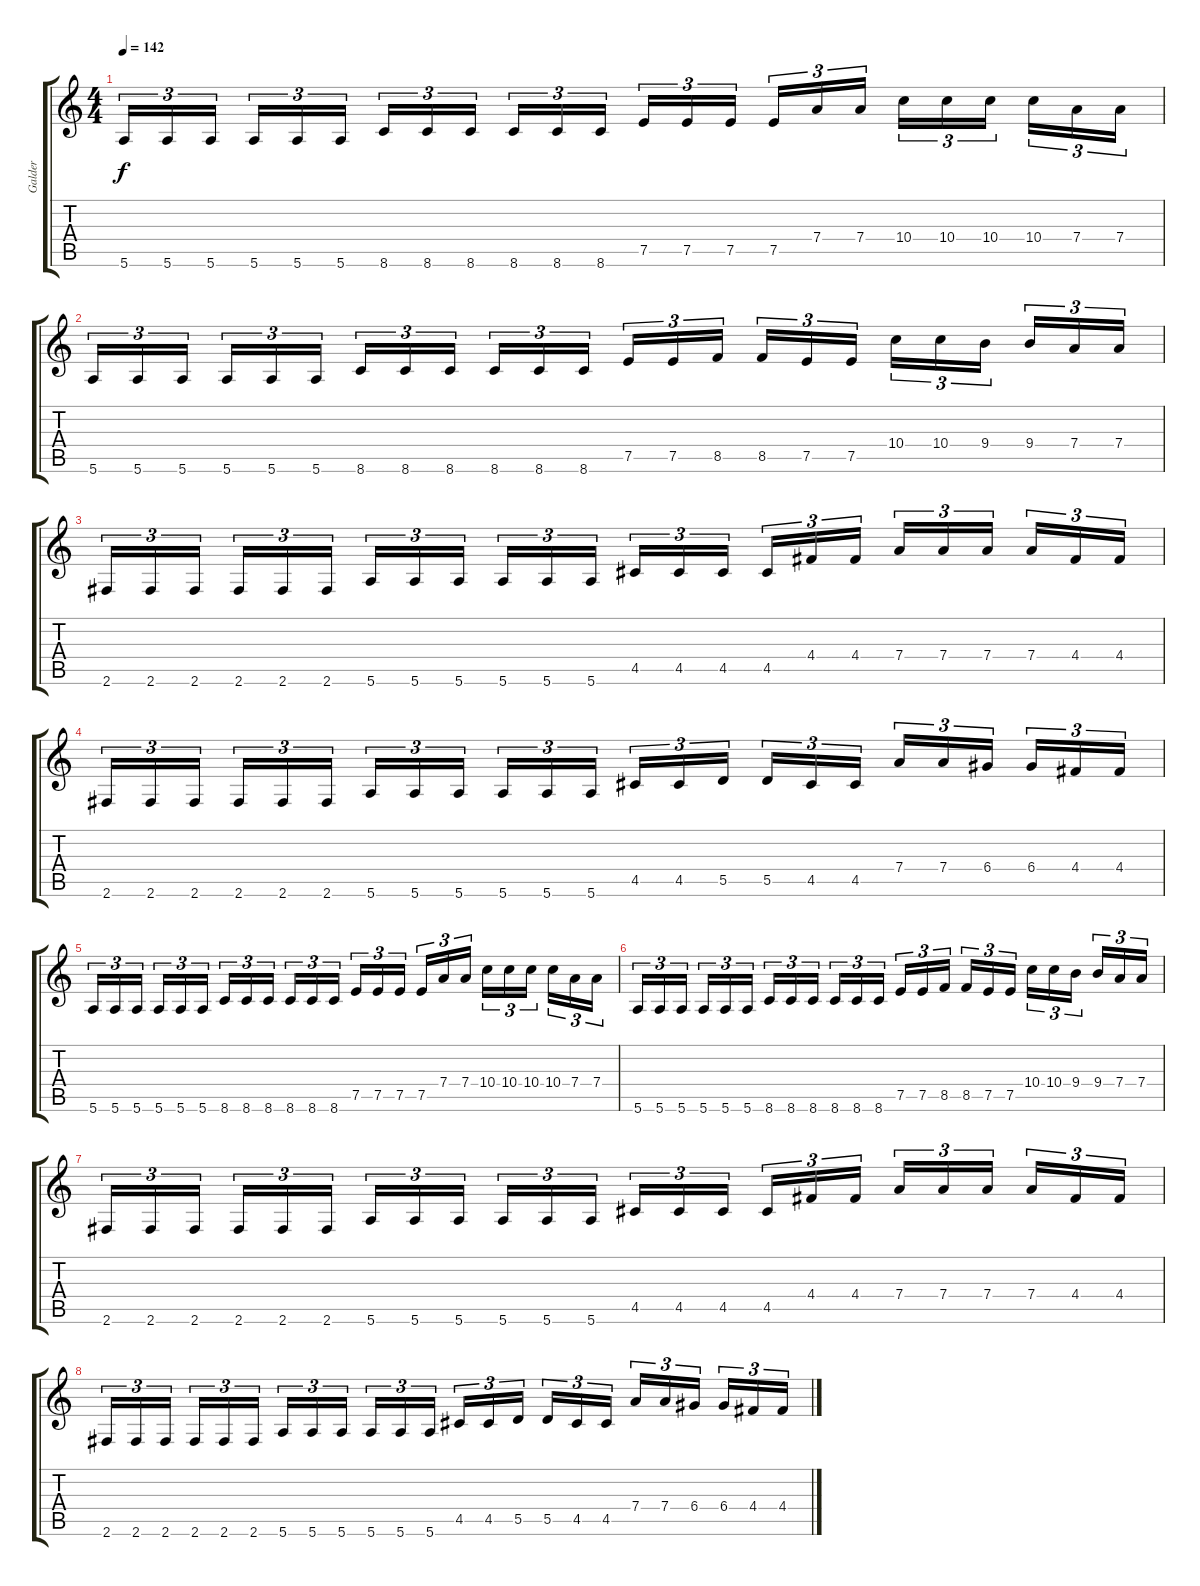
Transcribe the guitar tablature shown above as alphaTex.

\track ("Galder" "Galder") {instrument distortionguitar}
\staff {score tabs}
\tuning (E4 B3 G3 D3 A2 E2) {hide}
\ts (4 4)
\tempo 142
\clef g2
\ks c
5.6.16{tu (3 2) dy f} 5.6.16{tu (3 2)} 5.6.16{tu (3 2)} 5.6.16{tu (3 2)} 5.6.16{tu (3 2)} 5.6.16{tu (3 2)} 8.6.16{tu (3 2)} 8.6.16{tu (3 2)} 8.6.16{tu (3 2)} 8.6.16{tu (3 2)} 8.6.16{tu (3 2)} 8.6.16{tu (3 2)} 7.5.16{tu (3 2)} 7.5.16{tu (3 2)} 7.5.16{tu (3 2)} 7.5.16{tu (3 2)} 7.4.16{tu (3 2)} 7.4.16{tu (3 2)} 10.4.16{tu (3 2)} 10.4.16{tu (3 2)} 10.4.16{tu (3 2)} 10.4.16{tu (3 2)} 7.4.16{tu (3 2)} 7.4.16{tu (3 2)} |
5.6.16{tu (3 2)} 5.6.16{tu (3 2)} 5.6.16{tu (3 2)} 5.6.16{tu (3 2)} 5.6.16{tu (3 2)} 5.6.16{tu (3 2)} 8.6.16{tu (3 2)} 8.6.16{tu (3 2)} 8.6.16{tu (3 2)} 8.6.16{tu (3 2)} 8.6.16{tu (3 2)} 8.6.16{tu (3 2)} 7.5.16{tu (3 2)} 7.5.16{tu (3 2)} 8.5.16{tu (3 2)} 8.5.16{tu (3 2)} 7.5.16{tu (3 2)} 7.5.16{tu (3 2)} 10.4.16{tu (3 2)} 10.4.16{tu (3 2)} 9.4.16{tu (3 2)} 9.4.16{tu (3 2)} 7.4.16{tu (3 2)} 7.4.16{tu (3 2)} |
2.6.16{tu (3 2)} 2.6.16{tu (3 2)} 2.6.16{tu (3 2)} 2.6.16{tu (3 2)} 2.6.16{tu (3 2)} 2.6.16{tu (3 2)} 5.6.16{tu (3 2)} 5.6.16{tu (3 2)} 5.6.16{tu (3 2)} 5.6.16{tu (3 2)} 5.6.16{tu (3 2)} 5.6.16{tu (3 2)} 4.5.16{tu (3 2)} 4.5.16{tu (3 2)} 4.5.16{tu (3 2)} 4.5.16{tu (3 2)} 4.4.16{tu (3 2)} 4.4.16{tu (3 2)} 7.4.16{tu (3 2)} 7.4.16{tu (3 2)} 7.4.16{tu (3 2)} 7.4.16{tu (3 2)} 4.4.16{tu (3 2)} 4.4.16{tu (3 2)} |
2.6.16{tu (3 2)} 2.6.16{tu (3 2)} 2.6.16{tu (3 2)} 2.6.16{tu (3 2)} 2.6.16{tu (3 2)} 2.6.16{tu (3 2)} 5.6.16{tu (3 2)} 5.6.16{tu (3 2)} 5.6.16{tu (3 2)} 5.6.16{tu (3 2)} 5.6.16{tu (3 2)} 5.6.16{tu (3 2)} 4.5.16{tu (3 2)} 4.5.16{tu (3 2)} 5.5.16{tu (3 2)} 5.5.16{tu (3 2)} 4.5.16{tu (3 2)} 4.5.16{tu (3 2)} 7.4.16{tu (3 2)} 7.4.16{tu (3 2)} 6.4.16{tu (3 2)} 6.4.16{tu (3 2)} 4.4.16{tu (3 2)} 4.4.16{tu (3 2)} |
5.6.16{tu (3 2)} 5.6.16{tu (3 2)} 5.6.16{tu (3 2)} 5.6.16{tu (3 2)} 5.6.16{tu (3 2)} 5.6.16{tu (3 2)} 8.6.16{tu (3 2)} 8.6.16{tu (3 2)} 8.6.16{tu (3 2)} 8.6.16{tu (3 2)} 8.6.16{tu (3 2)} 8.6.16{tu (3 2)} 7.5.16{tu (3 2)} 7.5.16{tu (3 2)} 7.5.16{tu (3 2)} 7.5.16{tu (3 2)} 7.4.16{tu (3 2)} 7.4.16{tu (3 2)} 10.4.16{tu (3 2)} 10.4.16{tu (3 2)} 10.4.16{tu (3 2)} 10.4.16{tu (3 2)} 7.4.16{tu (3 2)} 7.4.16{tu (3 2)} |
5.6.16{tu (3 2)} 5.6.16{tu (3 2)} 5.6.16{tu (3 2)} 5.6.16{tu (3 2)} 5.6.16{tu (3 2)} 5.6.16{tu (3 2)} 8.6.16{tu (3 2)} 8.6.16{tu (3 2)} 8.6.16{tu (3 2)} 8.6.16{tu (3 2)} 8.6.16{tu (3 2)} 8.6.16{tu (3 2)} 7.5.16{tu (3 2)} 7.5.16{tu (3 2)} 8.5.16{tu (3 2)} 8.5.16{tu (3 2)} 7.5.16{tu (3 2)} 7.5.16{tu (3 2)} 10.4.16{tu (3 2)} 10.4.16{tu (3 2)} 9.4.16{tu (3 2)} 9.4.16{tu (3 2)} 7.4.16{tu (3 2)} 7.4.16{tu (3 2)} |
2.6.16{tu (3 2)} 2.6.16{tu (3 2)} 2.6.16{tu (3 2)} 2.6.16{tu (3 2)} 2.6.16{tu (3 2)} 2.6.16{tu (3 2)} 5.6.16{tu (3 2)} 5.6.16{tu (3 2)} 5.6.16{tu (3 2)} 5.6.16{tu (3 2)} 5.6.16{tu (3 2)} 5.6.16{tu (3 2)} 4.5.16{tu (3 2)} 4.5.16{tu (3 2)} 4.5.16{tu (3 2)} 4.5.16{tu (3 2)} 4.4.16{tu (3 2)} 4.4.16{tu (3 2)} 7.4.16{tu (3 2)} 7.4.16{tu (3 2)} 7.4.16{tu (3 2)} 7.4.16{tu (3 2)} 4.4.16{tu (3 2)} 4.4.16{tu (3 2)} |
2.6.16{tu (3 2)} 2.6.16{tu (3 2)} 2.6.16{tu (3 2)} 2.6.16{tu (3 2)} 2.6.16{tu (3 2)} 2.6.16{tu (3 2)} 5.6.16{tu (3 2)} 5.6.16{tu (3 2)} 5.6.16{tu (3 2)} 5.6.16{tu (3 2)} 5.6.16{tu (3 2)} 5.6.16{tu (3 2)} 4.5.16{tu (3 2)} 4.5.16{tu (3 2)} 5.5.16{tu (3 2)} 5.5.16{tu (3 2)} 4.5.16{tu (3 2)} 4.5.16{tu (3 2)} 7.4.16{tu (3 2)} 7.4.16{tu (3 2)} 6.4.16{tu (3 2)} 6.4.16{tu (3 2)} 4.4.16{tu (3 2)} 4.4.16{tu (3 2)}
